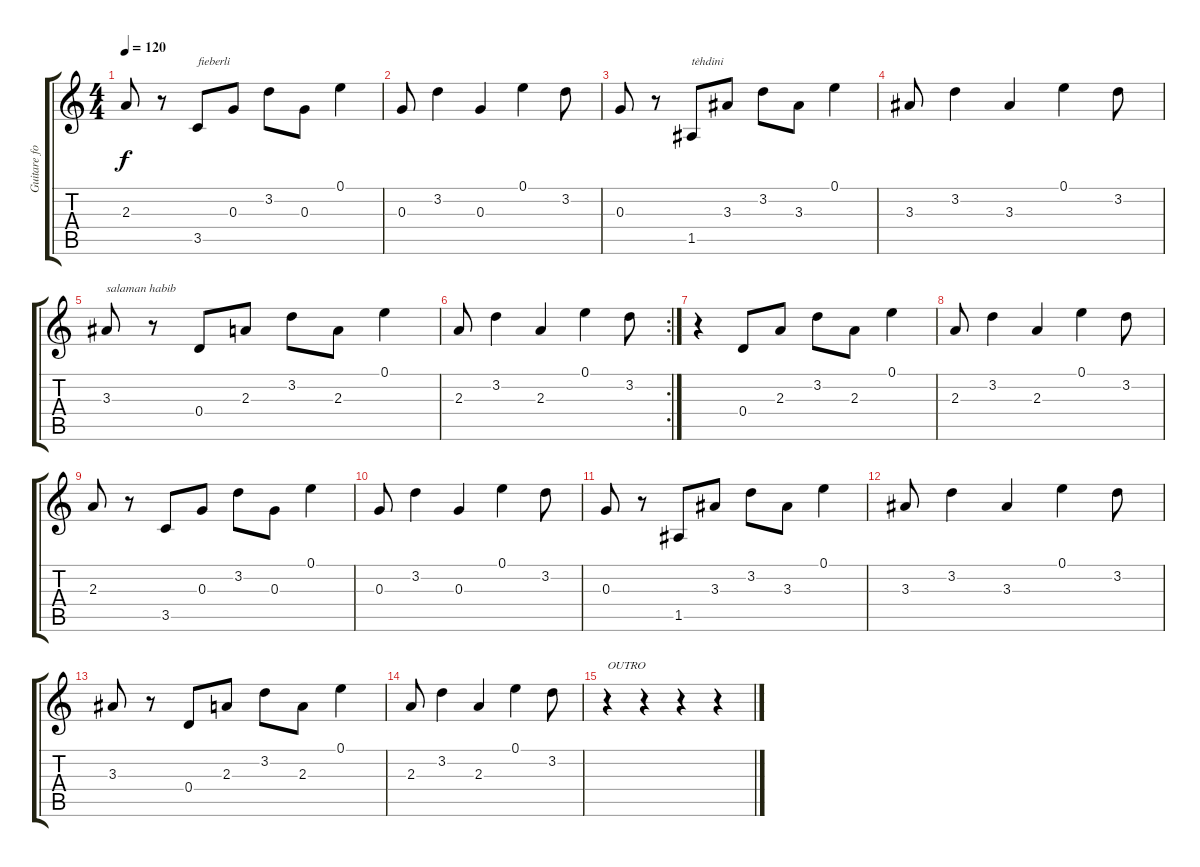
\track ("Guitare folk acoutique" "Guitare fo") {instrument acousticguitarsteel}
\staff {score tabs}
\tuning (E4 B3 G3 D3 A2 E2) {hide}
\ts (4 4)
\tempo 120
\clef g2
\ks c
2.3.8{dy f} r.8 3.5.8{txt "fieberli"} 0.3.8 3.2.8 0.3.8 0.1.4 |
0.3.8 3.2.4 0.3.4 0.1.4 3.2.8 |
0.3.8 r.8 1.5.8{txt "tèhdini"} 3.3.8 3.2.8 3.3.8 0.1.4 |
3.3.8 3.2.4 3.3.4 0.1.4 3.2.8 |
3.3.8{txt "salaman habib"} r.8 0.4.8 2.3.8 3.2.8 2.3.8 0.1.4 |
\rc 2
2.3.8 3.2.4 2.3.4 0.1.4 3.2.8 |
r.4 0.4.8 2.3.8 3.2.8 2.3.8 0.1.4 |
2.3.8 3.2.4 2.3.4 0.1.4 3.2.8 |
2.3.8 r.8 3.5.8 0.3.8 3.2.8 0.3.8 0.1.4 |
0.3.8 3.2.4 0.3.4 0.1.4 3.2.8 |
0.3.8 r.8 1.5.8 3.3.8 3.2.8 3.3.8 0.1.4 |
3.3.8 3.2.4 3.3.4 0.1.4 3.2.8 |
3.3.8 r.8 0.4.8 2.3.8 3.2.8 2.3.8 0.1.4 |
2.3.8 3.2.4 2.3.4 0.1.4 3.2.8 |
r.4{txt "OUTRO"} r.4 r.4 r.4
